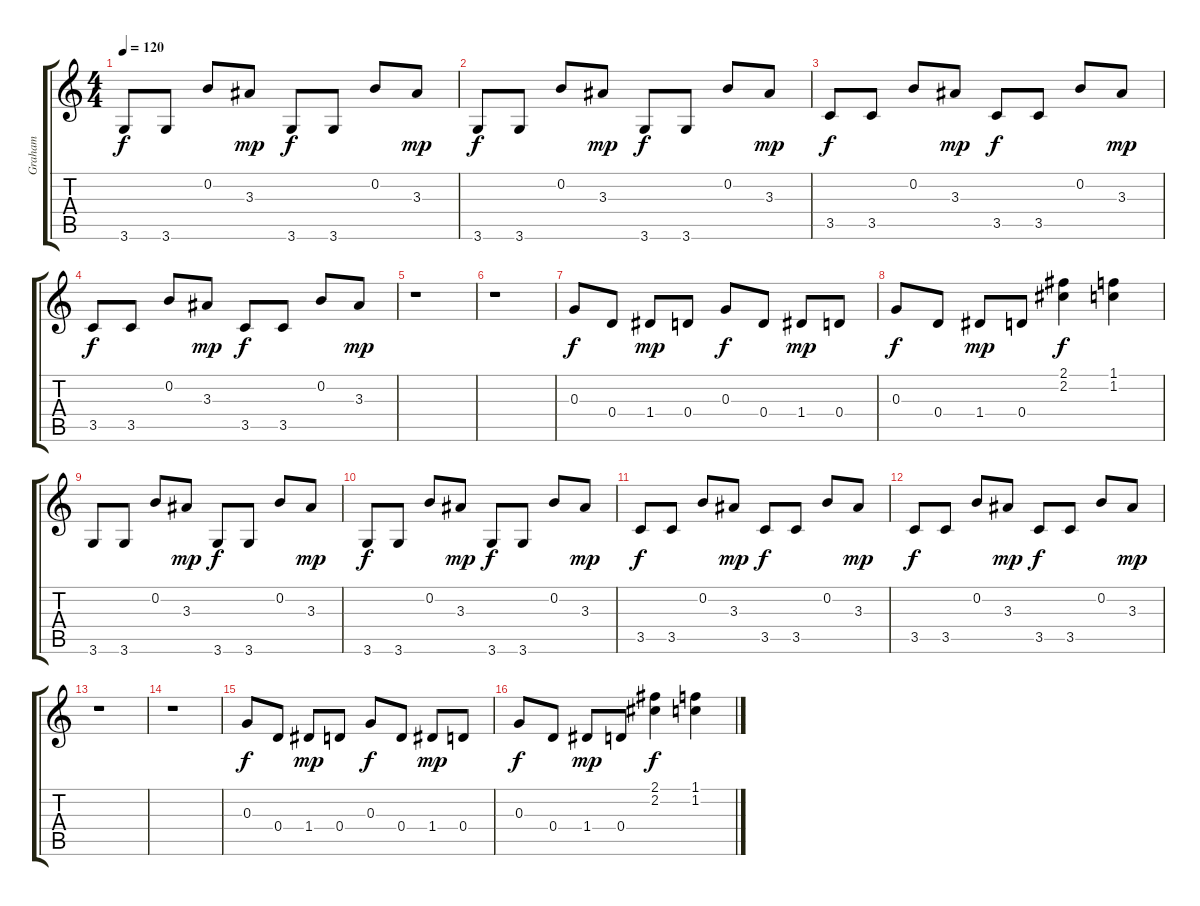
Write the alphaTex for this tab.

\track ("Graham" "Graham") {instrument distortionguitar}
\staff {score tabs}
\tuning (E4 B3 G3 D3 A2 E2) {hide}
\ts (4 4)
\tempo 120
\clef g2
\ks c
3.6.8{dy f} 3.6.8 0.2.8 3.3.8{dy mp} 3.6.8{dy f} 3.6.8 0.2.8 3.3.8{dy mp} |
3.6.8{dy f} 3.6.8 0.2.8 3.3.8{dy mp} 3.6.8{dy f} 3.6.8 0.2.8 3.3.8{dy mp} |
3.5.8{dy f} 3.5.8 0.2.8 3.3.8{dy mp} 3.5.8{dy f} 3.5.8 0.2.8 3.3.8{dy mp} |
3.5.8{dy f} 3.5.8 0.2.8 3.3.8{dy mp} 3.5.8{dy f} 3.5.8 0.2.8 3.3.8{dy mp} |
r.1 |
r.1 |
0.3.8{dy f} 0.4.8 1.4.8{dy mp} 0.4.8 0.3.8{dy f} 0.4.8 1.4.8{dy mp} 0.4.8 |
0.3.8{dy f} 0.4.8 1.4.8{dy mp} 0.4.8 (2.1 2.2).4{dy f} (1.1 1.2).4 |
3.6.8 3.6.8 0.2.8 3.3.8{dy mp} 3.6.8{dy f} 3.6.8 0.2.8 3.3.8{dy mp} |
3.6.8{dy f} 3.6.8 0.2.8 3.3.8{dy mp} 3.6.8{dy f} 3.6.8 0.2.8 3.3.8{dy mp} |
3.5.8{dy f} 3.5.8 0.2.8 3.3.8{dy mp} 3.5.8{dy f} 3.5.8 0.2.8 3.3.8{dy mp} |
3.5.8{dy f} 3.5.8 0.2.8 3.3.8{dy mp} 3.5.8{dy f} 3.5.8 0.2.8 3.3.8{dy mp} |
r.1 |
r.1 |
0.3.8{dy f} 0.4.8 1.4.8{dy mp} 0.4.8 0.3.8{dy f} 0.4.8 1.4.8{dy mp} 0.4.8 |
0.3.8{dy f} 0.4.8 1.4.8{dy mp} 0.4.8 (2.1 2.2).4{dy f} (1.1 1.2).4
